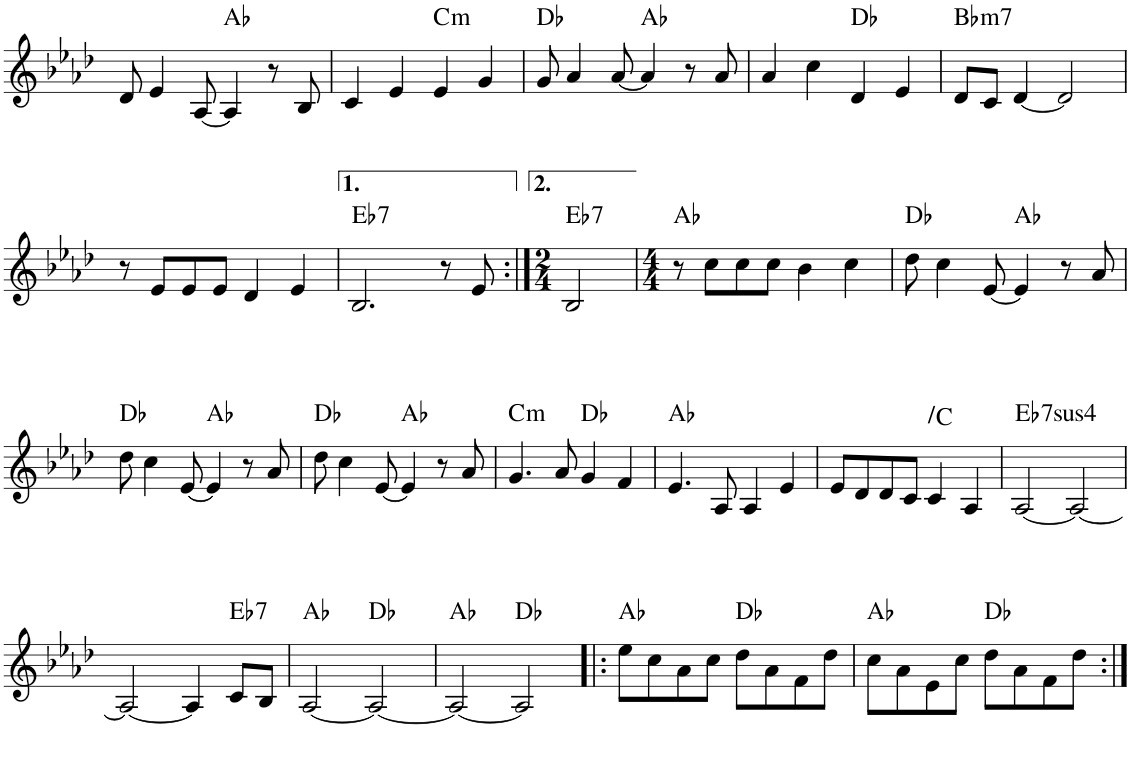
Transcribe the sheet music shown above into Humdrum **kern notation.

**kern	**harte
*part1	*part1
*staff1	*
*I"Piano	*
*I'Pno.	*
!!LO:PB:g=z
*clefG2	*
*k[b-e-a-d-]	*
*M4/4	*
=48	=48
8d-/	.
4e-/	.
[8A-/	.
4A-/]	Ab:maj
8r	.
8B-/	.
=49	=49
4c/	.
4e-/	.
!	!LO:H:kt=m
4e-/	C:min
4g/	.
=50	=50
8g/	Db:maj
4a-/	.
[8a-/	.
4a-/]	Ab:maj
8r	.
8a-/	.
=51	=51
4a-/	.
4cc\	.
4d-/	Db:maj
4e-/	.
=52	=52
!	!LO:H:kt=m7
8d-/L	Bb:min7
8c/J	.
[4d-/	.
2d-/]	.
!!LO:LB:g=z
=53	=53
8r	.
8e-/L	.
8e-/	.
8e-/J	.
4d-/	.
4e-/	.
=54	=54
!	!LO:H:kt=7
2.B-/	Eb:7
8r	.
8e-/	.
=55:|!	=55:|!
*M2/4	*
!	!LO:H:kt=7
2B-/	Eb:7
=56	=56
*M4/4	*
8r	Ab:maj
8cc\L	.
8cc\	.
8cc\J	.
4b-\	.
4cc\	.
=57	=57
8dd-\	Db:maj
4cc\	.
[8e-/	.
4e-/]	Ab:maj
8r	.
8a-/	.
!!LO:LB:g=z
=58	=58
8dd-\	Db:maj
4cc\	.
[8e-/	.
4e-/]	Ab:maj
8r	.
8a-/	.
=59	=59
8dd-\	Db:maj
4cc\	.
[8e-/	.
4e-/]	Ab:maj
8r	.
8a-/	.
=60	=60
!	!LO:H:kt=m
4.g/	C:min
8a-/	.
4g/	Db:maj
4f/	.
=61	=61
4.e-/	Ab:maj
8A-/	.
4A-/	.
4e-/	.
=62	=62
8e-/L	.
8d-/	.
8d-/	.
8c/J	.
!	!LO:H:kt=N.C.
4c/	N
4A-/	.
=63	=63
!	!LO:H:kt=74
[2A-/	Eb:sus4(7)
2A-/_	.
!!LO:LB:g=z
=64	=64
2A-/_	.
4A-/]	.
!	!LO:H:kt=7
8c/L	Eb:7
8B-/J	.
=65	=65
[2A-/	Ab:maj
2A-/_	Db:maj
=66	=66
2A-/_	Ab:maj
2A-/]	Db:maj
=67!|:	=67!|:
8ee-\L	Ab:maj
8cc\	.
8a-\	.
8cc\J	.
8dd-\L	Db:maj
8a-\	.
8f\	.
8dd-\J	.
=68	=68
8cc\L	Ab:maj
8a-\	.
8e-\	.
8cc\J	.
8dd-\L	Db:maj
8a-\	.
8f\	.
8dd-\J	.
=:|!	=:|!
*-	*-
